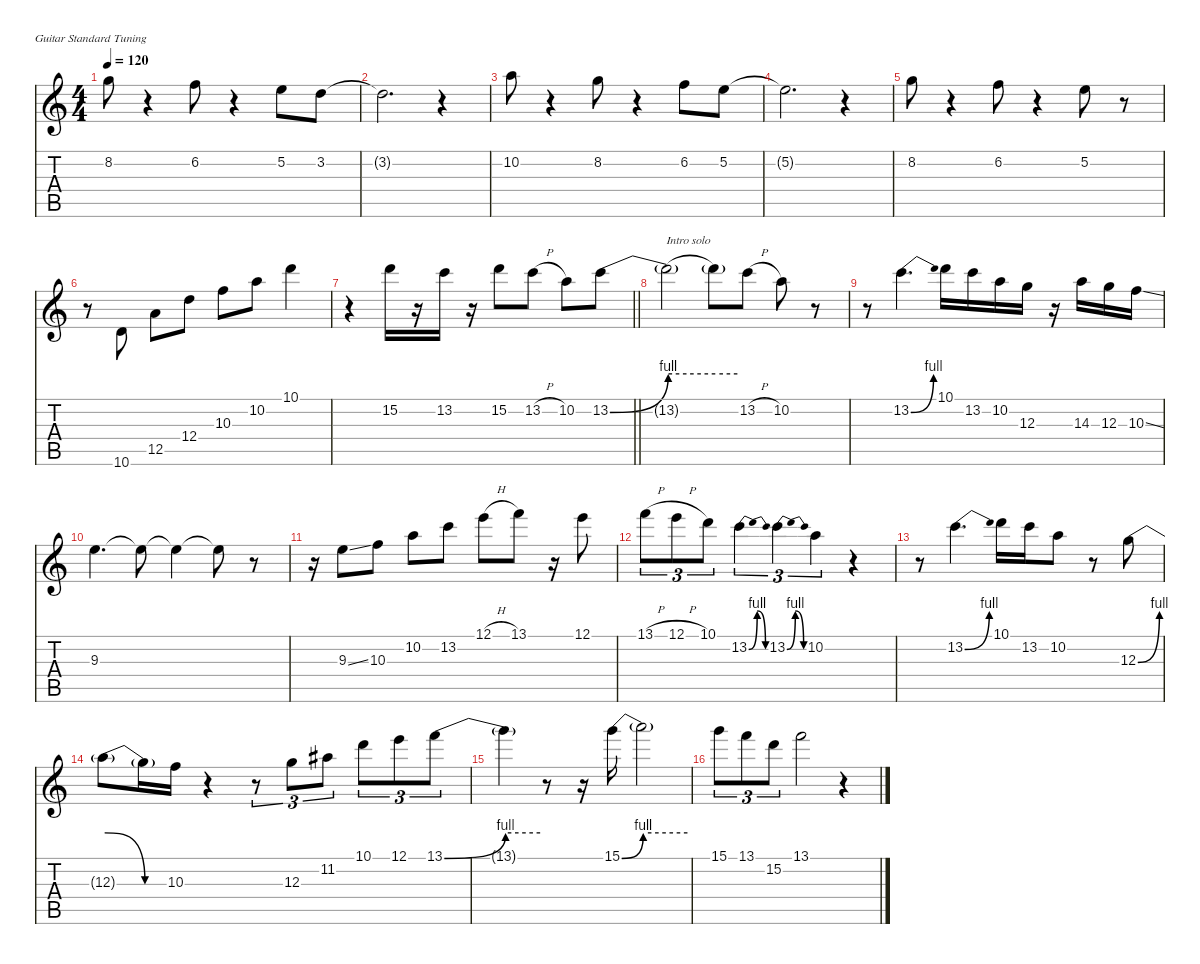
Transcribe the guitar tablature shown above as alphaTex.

\defaultSystemsLayout 4
\hideDynamics
\bracketExtendMode nobrackets
\singleTrackTrackNamePolicy hidden
\multiTrackTrackNamePolicy hidden
\firstSystemTrackNameMode fullname
\firstSystemTrackNameOrientation horizontal
\otherSystemsTrackNameOrientation horizontal
\track ("Gtr 1" "dist.guit.") {instrument distortionguitar}
\staff {score tabs}
\tuning (E4 B3 G3 D3 A2 E2)
\ts (4 4)
\tempo 120
\clef g2
\ks c
8.2.8{dy f beam Down} r.4{beam Down} 6.2.8{beam Down} r.4{beam Down} 5.2.8{beam Down} 3.2.8{beam Down} |
3.2{t}.2{d beam Down} r.4{beam Down} |
10.2.8{beam Down} r.4{beam Down} 8.2.8{beam Down} r.4{beam Down} 6.2.8{beam Down} 5.2.8{beam Down} |
5.2{t}.2{d beam Down} r.4{beam Down} |
8.2.8{beam Down} r.4{beam Down} 6.2.8{beam Down} r.4{beam Down} 5.2.8{beam Down} r.8{beam Down} |
r.8{beam Down} 10.6.8{beam Up} 12.5.8{beam Down} 12.4.8{beam Down} 10.3.8{beam Down} 10.2.8{beam Down} 10.1.4{beam Down} |
\barLineRight lightlight
r.4{beam Down} 15.2.16{beam Down} r.16{beam Down} 13.2.16{beam Down} r.16{beam Down} 15.2.8{beam Down} 13.2{h}.8{beam Down} 10.2.8{beam Down} 13.2{be (bend 0 0 60 4)}.8{beam Down} |
13.2{be (hold 0 4 60 4) t}.2{txt "Intro solo" beam Down} 13.2{be (hold 0 4 60 4) t}.8{beam Down} 13.2{h}.8{beam Down} 10.2.8{beam Down} r.8{beam Down} |
r.8{beam Down} 13.2{be (bend 0 0 30 4)}.4{d beam Down} 10.1.16{beam Down} 13.2.16{beam Down} 10.2.16{beam Down} 12.3.16{beam Down} r.16{beam Down} 14.3.16{beam Down} 12.3.16{beam Down} 10.3{ss}.16{beam Down} |
9.3.4{d beam Down} 9.3{t}.8{beam Down} 9.3{t}.4{beam Down} 9.3{t}.8{beam Down} r.8{beam Down} |
r.16{beam Down} 9.3{ss}.8{beam Down} 10.3.8{beam Down} 10.2.8{beam Down} 13.2.8{beam Down} 12.1{h}.8{beam Down} 13.1.8{beam Down} r.16{beam Down} 12.1.8{beam Down} |
13.1{h}.8{tu (3 2) beam Down} 12.1{h}.8{tu (3 2) beam Down} 10.1.8{tu (3 2) beam Down} 13.2{be (bendrelease 0 0 15 4 30 4 45 0)}.4{tu (3 2) beam Down} 13.2{be (bendrelease 0 0 15 4 30 4 45 0)}.4{tu (3 2) beam Down} 10.2.4{tu (3 2) beam Down} r.4{beam Down} |
r.8{beam Down} 13.2{be (bend 0 0 30 4)}.4{d beam Down} 10.1.16{beam Down} 13.2.16{beam Down} 10.2.8{beam Down} r.8{beam Down} 12.3{be (bend 0 0 60 4)}.8{beam Down} |
12.3{be (release 0 4 60 0) t}.8{beam Down} 12.3{be (hold 0 0 60 0) t}.16{beam Down} 10.3.16{beam Down} r.4{beam Down} r.8{tu (3 2) beam Down} 12.3.8{tu (3 2) beam Down} 11.2{acc #}.8{tu (3 2) beam Down} 10.1.8{tu (3 2) beam Down} 12.1.8{tu (3 2) beam Down} 13.1{be (bend 0 0 60 4)}.8{tu (3 2) beam Down} |
13.1{be (hold 0 4 60 4) t}.4{beam Down} r.8{beam Down} r.16{beam Down} 15.1{be (bend 0 0 60 4)}.16{beam Down} 15.1{be (hold 0 4 60 4) t}.2{beam Down} |
15.1.8{tu (3 2) beam Down} 13.1.8{tu (3 2) beam Down} 15.2.8{tu (3 2) beam Down} 13.1.2{beam Down} r.4{beam Down}
